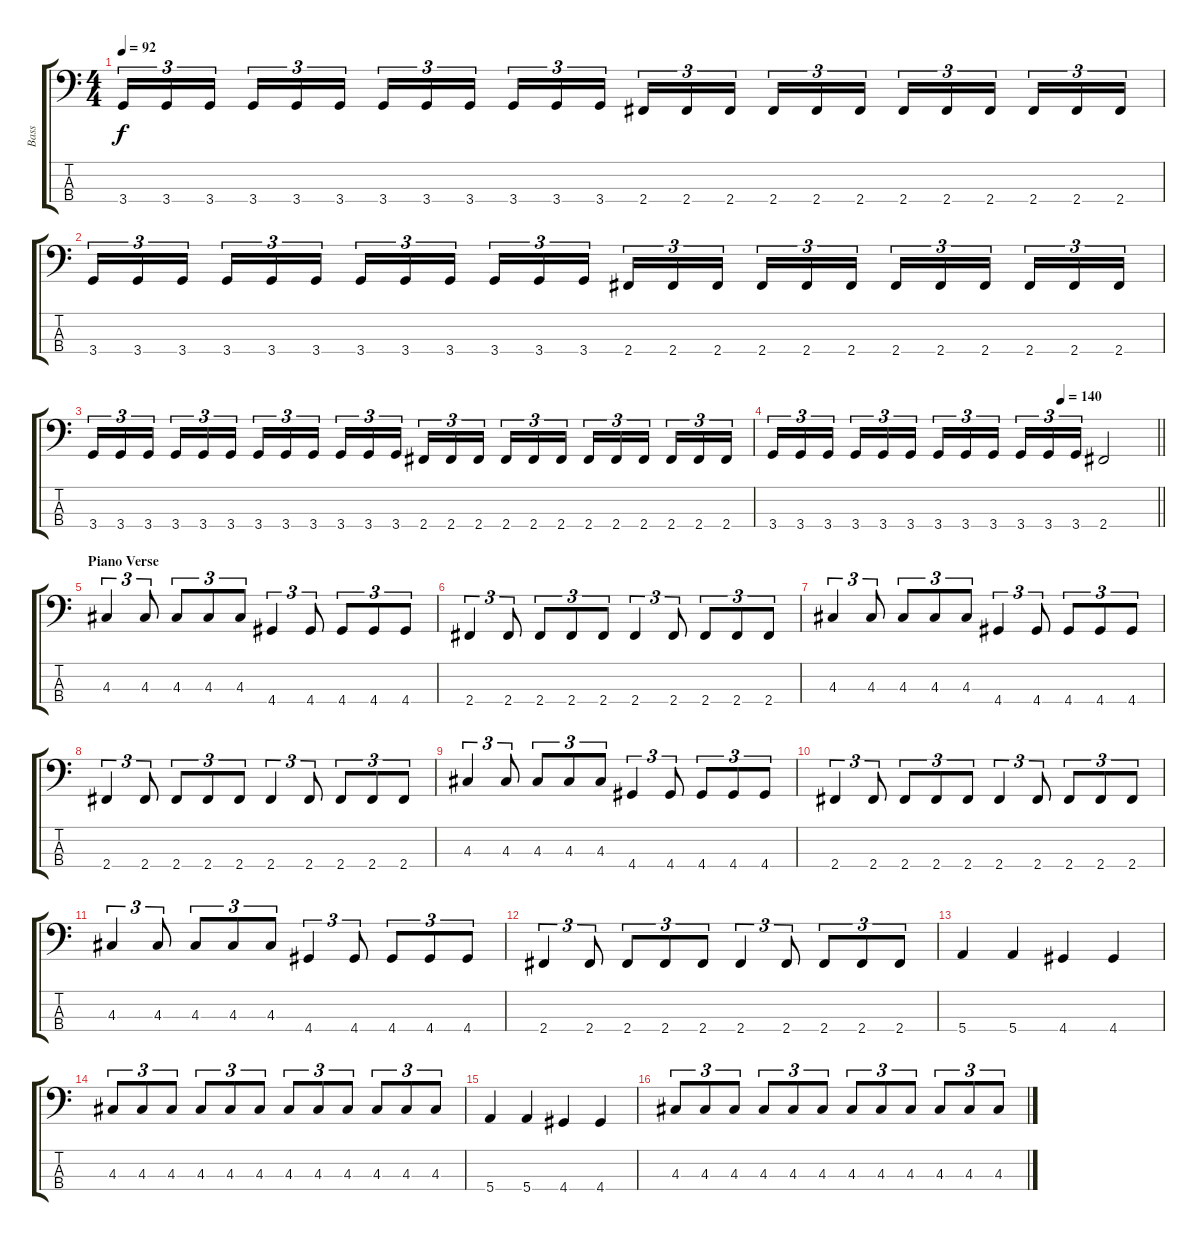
\track ("Bass" "Bass") {instrument electricbassfinger}
\staff {score tabs}
\tuning (G2 D2 A1 E1) {hide}
\ts (4 4)
\tempo 92
\clef f4
\ks c
3.4.16{tu (3 2) dy f} 3.4.16{tu (3 2)} 3.4.16{tu (3 2) beam splitsecondary} 3.4.16{tu (3 2)} 3.4.16{tu (3 2)} 3.4.16{tu (3 2)} 3.4.16{tu (3 2)} 3.4.16{tu (3 2)} 3.4.16{tu (3 2) beam splitsecondary} 3.4.16{tu (3 2)} 3.4.16{tu (3 2)} 3.4.16{tu (3 2)} 2.4.16{tu (3 2)} 2.4.16{tu (3 2)} 2.4.16{tu (3 2) beam splitsecondary} 2.4.16{tu (3 2)} 2.4.16{tu (3 2)} 2.4.16{tu (3 2)} 2.4.16{tu (3 2)} 2.4.16{tu (3 2)} 2.4.16{tu (3 2) beam splitsecondary} 2.4.16{tu (3 2)} 2.4.16{tu (3 2)} 2.4.16{tu (3 2)} |
3.4.16{tu (3 2)} 3.4.16{tu (3 2)} 3.4.16{tu (3 2) beam splitsecondary} 3.4.16{tu (3 2)} 3.4.16{tu (3 2)} 3.4.16{tu (3 2)} 3.4.16{tu (3 2)} 3.4.16{tu (3 2)} 3.4.16{tu (3 2) beam splitsecondary} 3.4.16{tu (3 2)} 3.4.16{tu (3 2)} 3.4.16{tu (3 2)} 2.4.16{tu (3 2)} 2.4.16{tu (3 2)} 2.4.16{tu (3 2) beam splitsecondary} 2.4.16{tu (3 2)} 2.4.16{tu (3 2)} 2.4.16{tu (3 2)} 2.4.16{tu (3 2)} 2.4.16{tu (3 2)} 2.4.16{tu (3 2) beam splitsecondary} 2.4.16{tu (3 2)} 2.4.16{tu (3 2)} 2.4.16{tu (3 2)} |
3.4.16{tu (3 2)} 3.4.16{tu (3 2)} 3.4.16{tu (3 2) beam splitsecondary} 3.4.16{tu (3 2)} 3.4.16{tu (3 2)} 3.4.16{tu (3 2)} 3.4.16{tu (3 2)} 3.4.16{tu (3 2)} 3.4.16{tu (3 2) beam splitsecondary} 3.4.16{tu (3 2)} 3.4.16{tu (3 2)} 3.4.16{tu (3 2)} 2.4.16{tu (3 2)} 2.4.16{tu (3 2)} 2.4.16{tu (3 2) beam splitsecondary} 2.4.16{tu (3 2)} 2.4.16{tu (3 2)} 2.4.16{tu (3 2)} 2.4.16{tu (3 2)} 2.4.16{tu (3 2)} 2.4.16{tu (3 2) beam splitsecondary} 2.4.16{tu (3 2)} 2.4.16{tu (3 2)} 2.4.16{tu (3 2)} |
\tempo (140 0.75)
\barLineRight lightlight
3.4.16{tu (3 2)} 3.4.16{tu (3 2)} 3.4.16{tu (3 2) beam splitsecondary} 3.4.16{tu (3 2)} 3.4.16{tu (3 2)} 3.4.16{tu (3 2)} 3.4.16{tu (3 2)} 3.4.16{tu (3 2)} 3.4.16{tu (3 2) beam splitsecondary} 3.4.16{tu (3 2)} 3.4.16{tu (3 2)} 3.4.16{tu (3 2)} 2.4.2 |
\section ("" "Piano Verse")
4.3.4{tu (3 2)} 4.3.8{tu (3 2)} 4.3.8{tu (3 2)} 4.3.8{tu (3 2)} 4.3.8{tu (3 2)} 4.4.4{tu (3 2)} 4.4.8{tu (3 2)} 4.4.8{tu (3 2)} 4.4.8{tu (3 2)} 4.4.8{tu (3 2)} |
2.4.4{tu (3 2)} 2.4.8{tu (3 2)} 2.4.8{tu (3 2)} 2.4.8{tu (3 2)} 2.4.8{tu (3 2)} 2.4.4{tu (3 2)} 2.4.8{tu (3 2)} 2.4.8{tu (3 2)} 2.4.8{tu (3 2)} 2.4.8{tu (3 2)} |
4.3.4{tu (3 2)} 4.3.8{tu (3 2)} 4.3.8{tu (3 2)} 4.3.8{tu (3 2)} 4.3.8{tu (3 2)} 4.4.4{tu (3 2)} 4.4.8{tu (3 2)} 4.4.8{tu (3 2)} 4.4.8{tu (3 2)} 4.4.8{tu (3 2)} |
2.4.4{tu (3 2)} 2.4.8{tu (3 2)} 2.4.8{tu (3 2)} 2.4.8{tu (3 2)} 2.4.8{tu (3 2)} 2.4.4{tu (3 2)} 2.4.8{tu (3 2)} 2.4.8{tu (3 2)} 2.4.8{tu (3 2)} 2.4.8{tu (3 2)} |
4.3.4{tu (3 2)} 4.3.8{tu (3 2)} 4.3.8{tu (3 2)} 4.3.8{tu (3 2)} 4.3.8{tu (3 2)} 4.4.4{tu (3 2)} 4.4.8{tu (3 2)} 4.4.8{tu (3 2)} 4.4.8{tu (3 2)} 4.4.8{tu (3 2)} |
2.4.4{tu (3 2)} 2.4.8{tu (3 2)} 2.4.8{tu (3 2)} 2.4.8{tu (3 2)} 2.4.8{tu (3 2)} 2.4.4{tu (3 2)} 2.4.8{tu (3 2)} 2.4.8{tu (3 2)} 2.4.8{tu (3 2)} 2.4.8{tu (3 2)} |
4.3.4{tu (3 2)} 4.3.8{tu (3 2)} 4.3.8{tu (3 2)} 4.3.8{tu (3 2)} 4.3.8{tu (3 2)} 4.4.4{tu (3 2)} 4.4.8{tu (3 2)} 4.4.8{tu (3 2)} 4.4.8{tu (3 2)} 4.4.8{tu (3 2)} |
2.4.4{tu (3 2)} 2.4.8{tu (3 2)} 2.4.8{tu (3 2)} 2.4.8{tu (3 2)} 2.4.8{tu (3 2)} 2.4.4{tu (3 2)} 2.4.8{tu (3 2)} 2.4.8{tu (3 2)} 2.4.8{tu (3 2)} 2.4.8{tu (3 2)} |
5.4.4 5.4.4 4.4.4 4.4.4 |
4.3.8{tu (3 2)} 4.3.8{tu (3 2)} 4.3.8{tu (3 2)} 4.3.8{tu (3 2)} 4.3.8{tu (3 2)} 4.3.8{tu (3 2)} 4.3.8{tu (3 2)} 4.3.8{tu (3 2)} 4.3.8{tu (3 2)} 4.3.8{tu (3 2)} 4.3.8{tu (3 2)} 4.3.8{tu (3 2)} |
5.4.4 5.4.4 4.4.4 4.4.4 |
4.3.8{tu (3 2)} 4.3.8{tu (3 2)} 4.3.8{tu (3 2)} 4.3.8{tu (3 2)} 4.3.8{tu (3 2)} 4.3.8{tu (3 2)} 4.3.8{tu (3 2)} 4.3.8{tu (3 2)} 4.3.8{tu (3 2)} 4.3.8{tu (3 2)} 4.3.8{tu (3 2)} 4.3.8{tu (3 2)}
